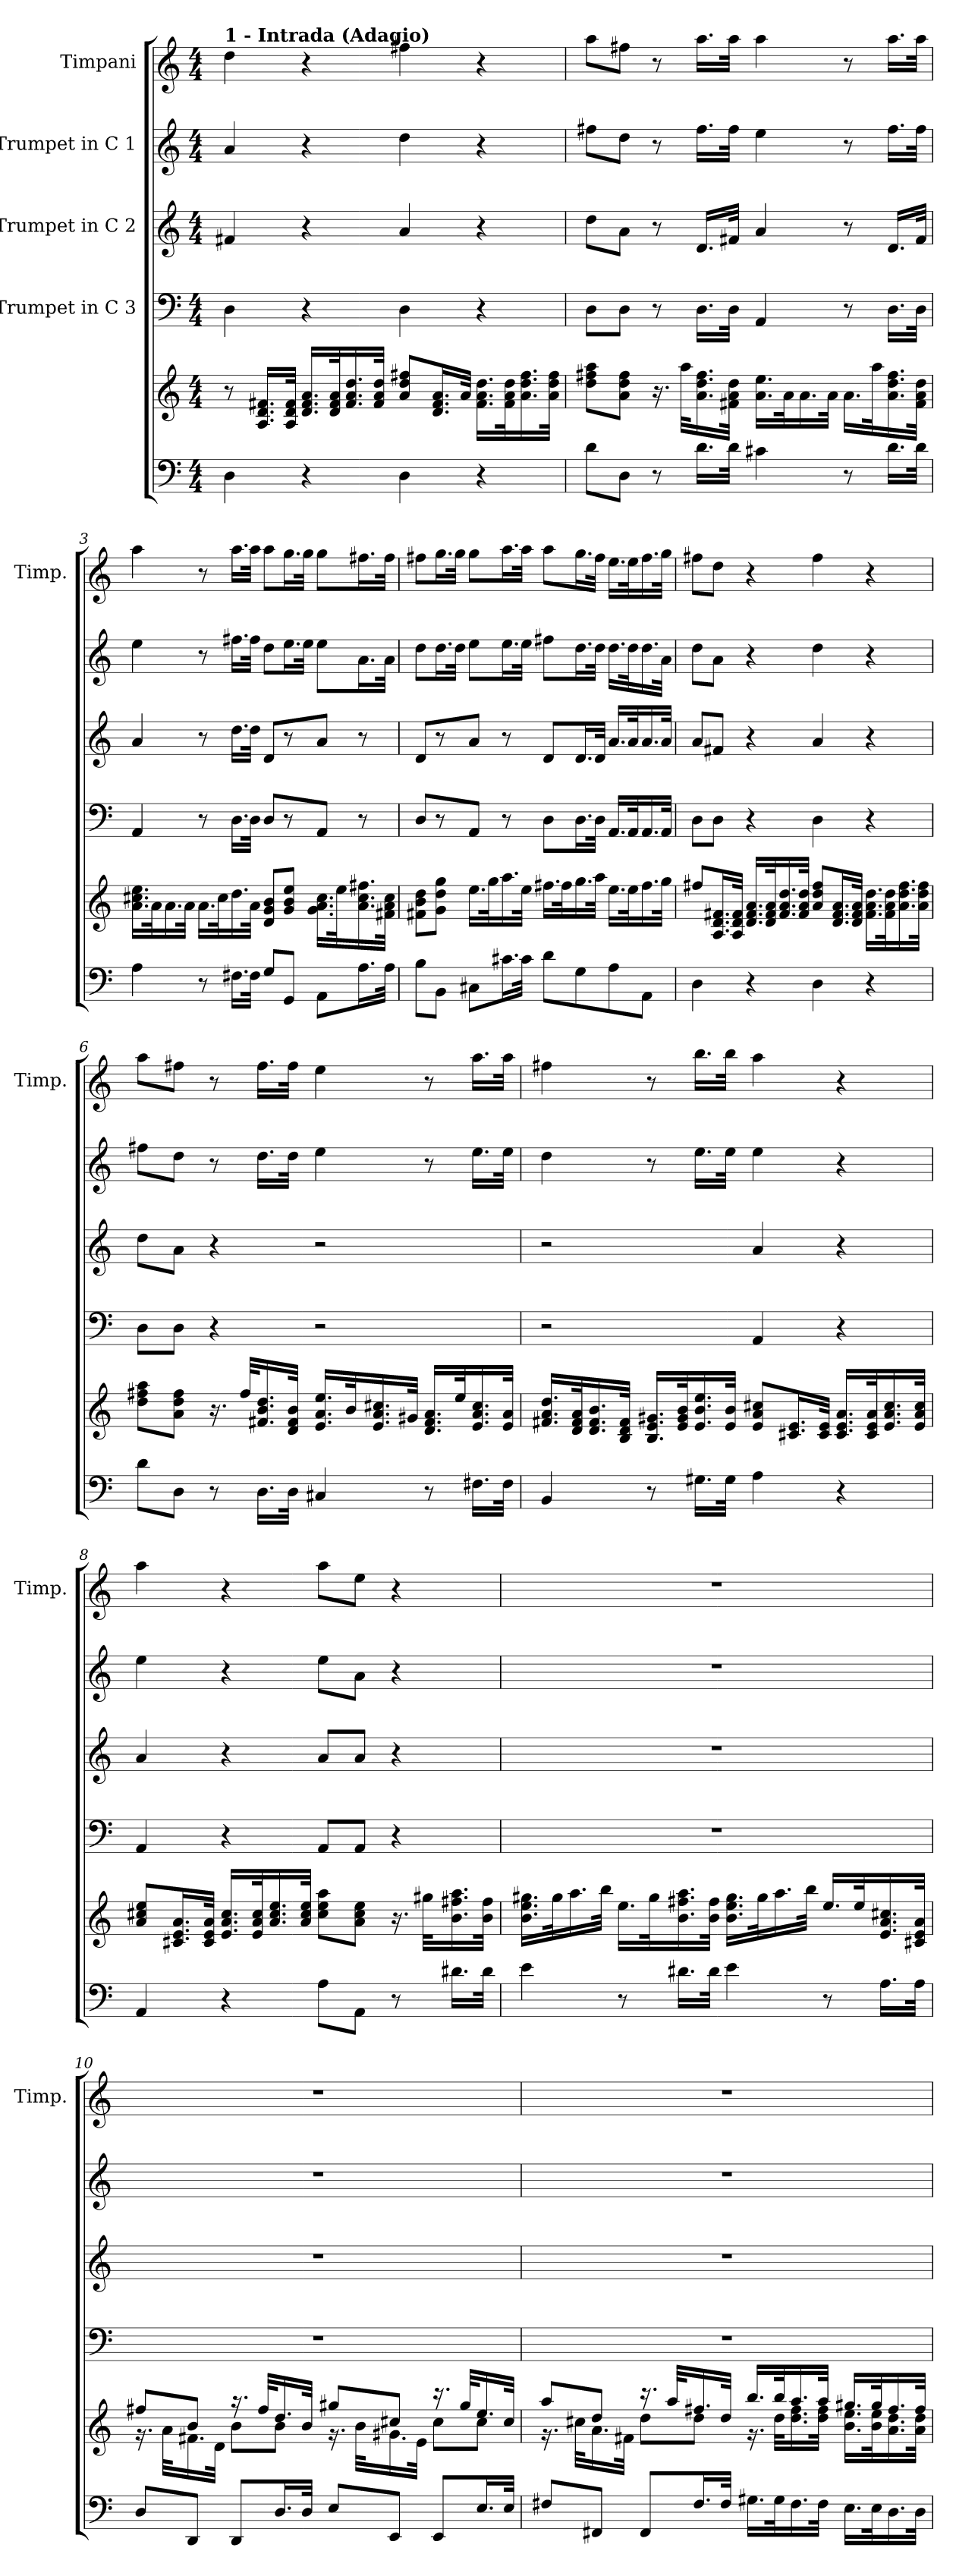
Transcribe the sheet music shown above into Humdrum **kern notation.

**kern	**kern	**kern	**kern	**kern	**kern
*part5	*part5	*part4	*part3	*part2	*part1
*staff6	*staff5	*staff4	*staff3	*staff2	*staff1
*	*	*I"Trumpet in C 3	*I"Trumpet in C 2	*I"Trumpet in C 1	*I"Timpani
*	*	*	*	*	*I'Timp.
*clefF4	*clefG2	*clefF4	*clefG2	*clefG2	*clefG2
*M4/4	*M4/4	*M4/4	*M4/4	*M4/4	*M4/4
=1	=1	=1	=1	=1	=1
!	!	!	!	!	!LO:TX:a:B:t=1 - Intrada (Adagio)
4D\	8r	4D\	4f#/	4a/	4dd\
.	16.A/ 16.d/ 16.f#/LL	.	.	.	.
.	32A/ 32d/ 32f#/JJk	.	.	.	.
4r	16.d/ 16.f#/ 16.a/LL	4r	4r	4r	4r
.	32d/ 32f#/ 32a/k	.	.	.	.
.	16.f#/ 16.a/ 16.dd/	.	.	.	.
.	32f#/ 32a/ 32dd/JJk	.	.	.	.
4D\	8a/ 8dd/ 8ff#/L	4D\	4a/	4dd\	4ff#\
.	16.d/ 16.f#/ 16.a/L	.	.	.	.
.	32a/JJk	.	.	.	.
4r	16.f#\ 16.a\ 16.dd\LL	4r	4r	4r	4r
.	32f#\ 32a\ 32dd\k	.	.	.	.
.	16.a\ 16.dd\ 16.ff#\	.	.	.	.
.	32a\ 32dd\ 32ff#\JJk	.	.	.	.
=2	=2	=2	=2	=2	=2
8d\L	8dd\ 8ff#\ 8aa\L	8D\L	8dd\L	8ff#\L	8aa\L
8D\J	8a\ 8dd\ 8ff#\J	8D\J	8a\J	8dd\J	8ff#\J
8r	16.r	8r	8r	8r	8r
.	32aa\KLL	.	.	.	.
16.d\LL	16.a\ 16.dd\ 16.ff#\	16.D\LL	16.d/LL	16.ff#\LL	16.aa\LL
32d\JJk	32f#\ 32a\ 32dd\JJk	32D\JJk	32f#/JJk	32ff#\JJk	32aa\JJk
4c#\	16.a\ 16.ee\LL	4AA/	4a/	4ee\	4aa\
.	32a\k	.	.	.	.
.	16.a\	.	.	.	.
.	32a\JJk	.	.	.	.
8r	16.a\LL	8r	8r	8r	8r
.	32aa\k	.	.	.	.
16.d\LL	16.a\ 16.dd\ 16.ff#\	16.D\LL	16.d/LL	16.ff#\LL	16.aa\LL
32d\JJk	32f#\ 32a\ 32dd\JJk	32D\JJk	32f#/JJk	32ff#\JJk	32aa\JJk
=3	=3	=3	=3	=3	=3
4A\	16.a\ 16.cc#\ 16.ee\LL	4AA/	4a/	4ee\	4aa\
.	32a\k	.	.	.	.
.	16.a\	.	.	.	.
.	32a\JJk	.	.	.	.
8r	16.a\LL	8r	8r	8r	8r
.	32cc#\k	.	.	.	.
16.F#\LL	16.dd\	16.D\LL	16.dd\LL	16.ff#\LL	16.aa\LL
32F#\JJk	32a\JJk	32D\JJk	32dd\JJk	32ff#\JJk	32aa\JJk
8G/L	8d/ 8g/ 8b/L	8D/L	8d/L	8dd\L	8aa\L
8GG/J	8g/ 8b/ 8ee/J	8r	8r	16.ee\L	16.gg\L
.	.	.	.	32ee\JJk	32gg\JJk
8AA\L	16.g\ 16.a\ 16.cc#\LL	8AA/J	8a/J	8ee\L	8gg\L
.	32ee\k	.	.	.	.
16.A\L	16.a\ 16.cc#\ 16.ff#\	8r	8r	16.a\L	16.ff#\L
32A\JJk	32f#\ 32a\ 32cc#\JJk	.	.	32a\JJk	32ff#\JJk
!!LO:LB:g=z
=4	=4	=4	=4	=4	=4
8B\L	8f#\ 8b\ 8dd\L	8D/L	8d/L	8dd\L	8ff#\L
8BB\J	8g\ 8dd\ 8gg\J	8r	8r	16.dd\L	16.gg\L
.	.	.	.	32dd\JJk	32gg\JJk
8C#\L	16.ee\LL	8AA/J	8a/J	8ee\L	8gg\L
.	32gg\k	.	.	.	.
16.c#\L	16.aa\	8r	8r	16.ee\L	16.aa\L
32c#\JJk	32ee\JJk	.	.	32ee\JJk	32aa\JJk
8d\L	16.ff#\LL	8D\L	8d/L	8ff#\L	8aa\L
.	32ff#\k	.	.	.	.
8G\	16.gg\	16.D\L	16.d/L	16.dd\L	16.gg\L
.	32aa\JJk	32D\JJk	32d/JJk	32dd\JJk	32ff#\JJk
8A\	16.ee\LL	16.AA/LL	16.a/LL	16.dd\LL	16.ee\LL
.	32ee\k	32AA/k	32a/k	32dd\k	32ee\k
8AA\J	16.ff#\	16.AA/	16.a/	16.dd\	16.ff#\
.	32gg\JJk	32AA/JJk	32a/JJk	32a\JJk	32gg\JJk
=5	=5	=5	=5	=5	=5
4D\	8ff#/L	8D\L	8a/L	8dd\L	8ff#\L
.	16.A/ 16.d/ 16.f#/L	8D\J	8f#/J	8a\J	8dd\J
.	32A/ 32d/ 32f#/JJk	.	.	.	.
4r	16.d/ 16.f#/ 16.a/LL	4r	4r	4r	4r
.	32d/ 32f#/ 32a/k	.	.	.	.
.	16.f#/ 16.a/ 16.dd/	.	.	.	.
.	32f#/ 32a/ 32dd/JJk	.	.	.	.
4D\	8a/ 8dd/ 8ff#/L	4D\	4a/	4dd\	4ff#\
.	16.d/ 16.f#/ 16.a/L	.	.	.	.
.	32d/ 32f#/ 32a/JJk	.	.	.	.
4r	16.f#\ 16.a\ 16.dd\LL	4r	4r	4r	4r
.	32f#\ 32a\ 32dd\k	.	.	.	.
.	16.a\ 16.dd\ 16.ff#\	.	.	.	.
.	32a\ 32dd\ 32ff#\JJk	.	.	.	.
=6	=6	=6	=6	=6	=6
8d\L	8dd\ 8ff#\ 8aa\L	8D\L	8dd\L	8ff#\L	8aa\L
8D\J	8a\ 8dd\ 8ff#\J	8D\J	8a\J	8dd\J	8ff#\J
8r	16.r	4r	4r	8r	8r
.	32ff#/KLL	.	.	.	.
16.D\LL	16.f#/ 16.b/ 16.dd/	.	.	16.dd\LL	16.ff#\LL
32D\JJk	32d/ 32f#/ 32b/JJk	.	.	32dd\JJk	32ff#\JJk
4C#/	16.e/ 16.a/ 16.ee/LL	2r	2r	4ee\	4ee\
.	32b/k	.	.	.	.
.	16.e/ 16.a/ 16.cc#/	.	.	.	.
.	32g#/JJk	.	.	.	.
8r	16.d/ 16.f#/ 16.a/LL	.	.	8r	8r
.	32ee/k	.	.	.	.
16.F#\LL	16.e/ 16.a/ 16.cc#/	.	.	16.ee\LL	16.aa\LL
32F#\JJk	32e/ 32a/JJk	.	.	32ee\JJk	32aa\JJk
!!LO:PB:g=z
=7	=7	=7	=7	=7	=7
4BB/	16.f#/ 16.a/ 16.dd/LL	2r	2r	4dd\	4ff#\
.	32d/ 32f#/ 32a/k	.	.	.	.
.	16.d/ 16.f#/ 16.b/	.	.	.	.
.	32B/ 32d/ 32f#/JJk	.	.	.	.
8r	16.B/ 16.e/ 16.g#/LL	.	.	8r	8r
.	32e/ 32g#/ 32b/k	.	.	.	.
16.G#\LL	16.e/ 16.b/ 16.ee/	.	.	16.ee\LL	16.bb\LL
32G#\JJk	32e/ 32b/JJk	.	.	32ee\JJk	32bb\JJk
4A\	8e/ 8a/ 8cc#/L	4AA/	4a/	4ee\	4aa\
.	16.c#/ 16.e/L	.	.	.	.
.	32c#/ 32e/JJk	.	.	.	.
4r	16.c#/ 16.e/ 16.a/LL	4r	4r	4r	4r
.	32c#/ 32e/ 32a/k	.	.	.	.
.	16.e/ 16.a/ 16.cc#/	.	.	.	.
.	32e/ 32a/ 32cc#/JJk	.	.	.	.
=8	=8	=8	=8	=8	=8
4AA/	8a/ 8cc#/ 8ee/L	4AA/	4a/	4ee\	4aa\
.	16.c#/ 16.e/ 16.a/L	.	.	.	.
.	32c#/ 32e/ 32a/JJk	.	.	.	.
4r	16.e/ 16.a/ 16.cc#/LL	4r	4r	4r	4r
.	32e/ 32a/ 32cc#/k	.	.	.	.
.	16.a/ 16.cc#/ 16.ee/	.	.	.	.
.	32a/ 32cc#/ 32ee/JJk	.	.	.	.
8A\L	8cc#\ 8ee\ 8aa\L	8AA/L	8a/L	8ee\L	8aa\L
8AA\J	8a\ 8cc#\ 8ee\J	8AA/J	8a/J	8a\J	8ee\J
8r	16.r	4r	4r	4r	4r
.	32gg#\KLL	.	.	.	.
16.d#\LL	16.b\ 16.ff#\ 16.aa\	.	.	.	.
32d#\JJk	32b\ 32ff#\JJk	.	.	.	.
=9	=9	=9	=9	=9	=9
4e\	16.b\ 16.ee\ 16.gg#\LL	1r	1r	1r	1r
.	32gg#\k	.	.	.	.
.	16.aa\	.	.	.	.
.	32bb\JJk	.	.	.	.
8r	16.ee\LL	.	.	.	.
.	32gg#\k	.	.	.	.
16.d#\LL	16.b\ 16.ff#\ 16.aa\	.	.	.	.
32d#\JJk	32b\ 32ff#\JJk	.	.	.	.
4e\	16.b\ 16.ee\ 16.gg#\LL	.	.	.	.
.	32gg#\k	.	.	.	.
.	16.aa\	.	.	.	.
.	32bb\JJk	.	.	.	.
8r	16.ee/LL	.	.	.	.
.	32ee/k	.	.	.	.
16.A\LL	16.e/ 16.a/ 16.cc#/	.	.	.	.
32A\JJk	32c#/ 32e/ 32a/JJk	.	.	.	.
!!LO:LB:g=z
=10	=10	=10	=10	=10	=10
*	*^	*	*	*	*
8D/L	8ff#/L	16.r	1r	1r	1r	1r
.	.	32a\KLL	.	.	.	.
8DD/J	8b/J	16.f#\	.	.	.	.
.	.	32d\JJk	.	.	.	.
8DD/L	16.r	8b\L	.	.	.	.
.	32ff#/KLL	.	.	.	.	.
16.D/L	16.dd/	8b\J	.	.	.	.
32D/JJk	32b/JJk	.	.	.	.	.
8E/L	8gg#/L	16.r	.	.	.	.
.	.	32b\KLL	.	.	.	.
8EE/J	8cc#/J	16.g#\	.	.	.	.
.	.	32e\JJk	.	.	.	.
8EE/L	16.r	8cc#\L	.	.	.	.
.	32gg#/KLL	.	.	.	.	.
16.E/L	16.ee/	8cc#\J	.	.	.	.
32E/JJk	32cc#/JJk	.	.	.	.	.
=11	=11	=11	=11	=11	=11	=11
8F#/L	8aa/L	16.r	1r	1r	1r	1r
.	.	32cc#\KLL	.	.	.	.
8FF#/J	8dd/J	16.a\	.	.	.	.
.	.	32f#\JJk	.	.	.	.
8FF#/L	16.r	8dd\L	.	.	.	.
.	32aa/KLL	.	.	.	.	.
16.F#/L	16.ff#/	8dd\J	.	.	.	.
32F#/JJk	32dd/JJk	.	.	.	.	.
16.G#\LL	16.bb/LL	16.r	.	.	.	.
32G#\k	32bb/k	32dd\KLL	.	.	.	.
16.F#\	16.aa/	16.dd\ 16.ff#\	.	.	.	.
32F#\JJk	32aa/JJk	32dd\ 32ff#\JJk	.	.	.	.
16.E\LL	16.gg#/LL	16.b\ 16.ee\LL	.	.	.	.
32E\k	32gg#/k	32b\ 32ee\k	.	.	.	.
16.D\	16.ff#/	16.a\ 16.dd\	.	.	.	.
32D\JJk	32ff#/JJk	32a\ 32dd\JJk	.	.	.	.
*	*v	*v	*	*	*	*
=	=	=	=	=	=
*-	*-	*-	*-	*-	*-
